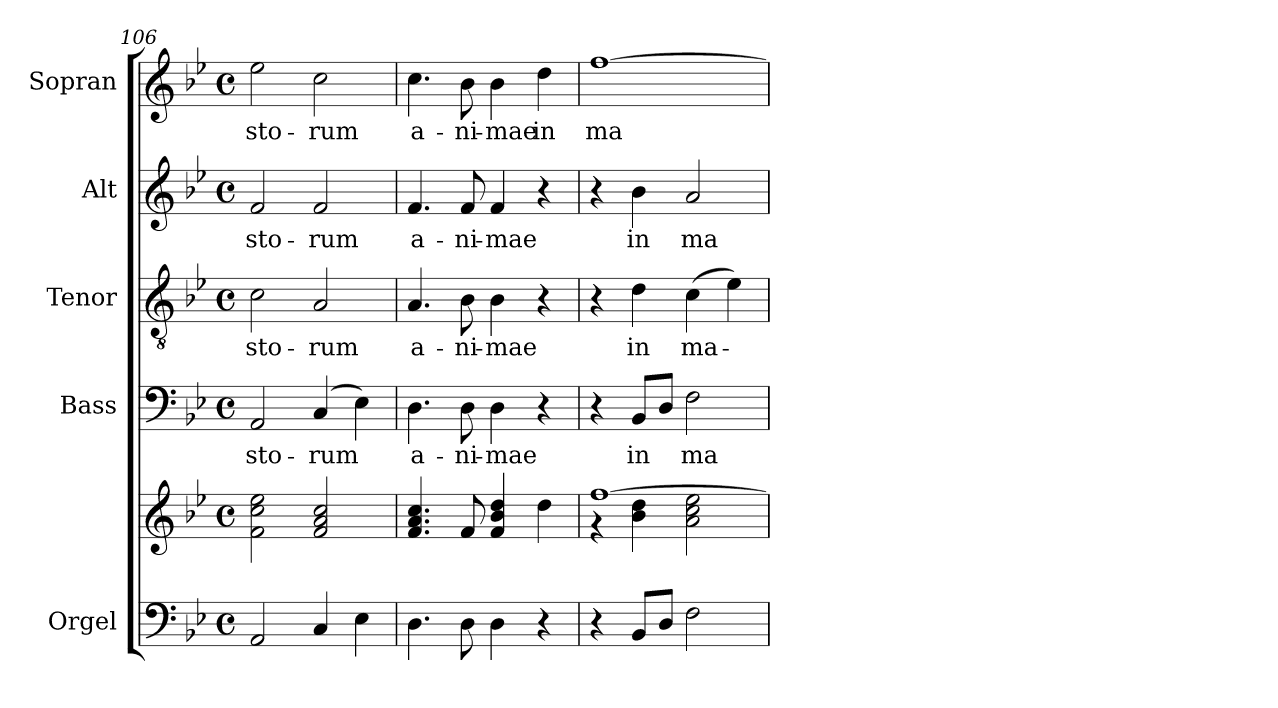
**kern	**kern	**kern	**text	**kern	**text	**kern	**text	**kern	**text
*part5	*part5	*part4	*part4	*part3	*part3	*part2	*part2	*part1	*part1
*staff6	*staff5	*staff4	*staff4	*staff3	*staff3	*staff2	*staff2	*staff1	*staff1
*I"Orgel	*	*I"Bass	*	*I"Tenor	*	*I"Alt	*	*I"Sopran	*
*I'Org.	*	*I'B.	*	*I'T.	*	*I'A.	*	*I'S.	*
*clefF4	*clefG2	*clefF4	*	*clefGv2	*	*clefG2	*	*clefG2	*
*k[b-e-]	*k[b-e-]	*k[b-e-]	*	*k[b-e-]	*	*k[b-e-]	*	*k[b-e-]	*
*B-:	*B-:	*B-:	*	*B-:	*	*B-:	*	*B-:	*
*M4/4	*M4/4	*M4/4	*	*M4/4	*	*M4/4	*	*M4/4	*
*met(c)	*met(c)	*met(c)	*	*met(c)	*	*met(c)	*	*met(c)	*
=106	=106	=106	=106	=106	=106	=106	=106	=106	=106
!	!	!	!LO:LY:b	!	!LO:LY:b	!	!LO:LY:b	!	!LO:LY:b
2AA/	2f\ 2cc\ 2ee-\	2AA/	-sto-	2c\	-sto-	2f/	-sto-	2ee-\	-sto-
!	!	!	!LO:LY:b	!	!LO:LY:b	!	!LO:LY:b	!	!LO:LY:b
4C/	2f/ 2a/ 2cc/	(4C/	-rum	2A/	-rum	2f/	-rum	2cc\	-rum
4E-\	.	4E-\)	.	.	.	.	.	.	.
=107	=107	=107	=107	=107	=107	=107	=107	=107	=107
!	!	!	!LO:LY:b	!	!LO:LY:b	!	!LO:LY:b	!	!LO:LY:b
4.D\	4.f/ 4.a/ 4.cc/	4.D\	a-	4.A/	a-	4.f/	a-	4.cc\	a-
!	!	!	!LO:LY:b	!	!LO:LY:b	!	!LO:LY:b	!	!LO:LY:b
8D\	8f/	8D\	-ni-	8B-\	-ni-	8f/	-ni-	8b-\	-ni-
!	!	!	!LO:LY:b	!	!LO:LY:b	!	!LO:LY:b	!	!LO:LY:b
4D\	4f/ 4b-/ 4dd/	4D\	-mae	4B-\	-mae	4f/	-mae	4b-\	-mae
!	!	!	!	!	!	!	!	!	!LO:LY:b
4r	4dd\	4r	.	4r	.	4r	.	4dd\	in
=108	=108	=108	=108	=108	=108	=108	=108	=108	=108
*	*^	*	*	*	*	*	*	*	*
!	!	!	!	!	!	!	!	!	!	!LO:LY:b
4r	[>1ff	4rg	4r	.	4r	.	4r	.	[1ff	ma-
!	!	!	!	!LO:LY:b	!	!LO:LY:b	!	!LO:LY:b	!	!
8BB-/L	.	4b-\ 4dd\	8BB-/L	in	4d\	in	4b-\	in	.	.
8D/J	.	.	8D/J	.	.	.	.	.	.	.
!	!	!	!	!LO:LY:b	!	!LO:LY:b	!	!LO:LY:b	!	!
2F\	.	2a\ 2cc\ 2ee-\	2F\	ma-	(>4c\	ma-	2a/	ma-	.	.
.	.	.	.	.	4e-\)	.	.	.	.	.
*	*v	*v	*	*	*	*	*	*	*	*
=	=	=	=	=	=	=	=	=	=
*-	*-	*-	*-	*-	*-	*-	*-	*-	*-
